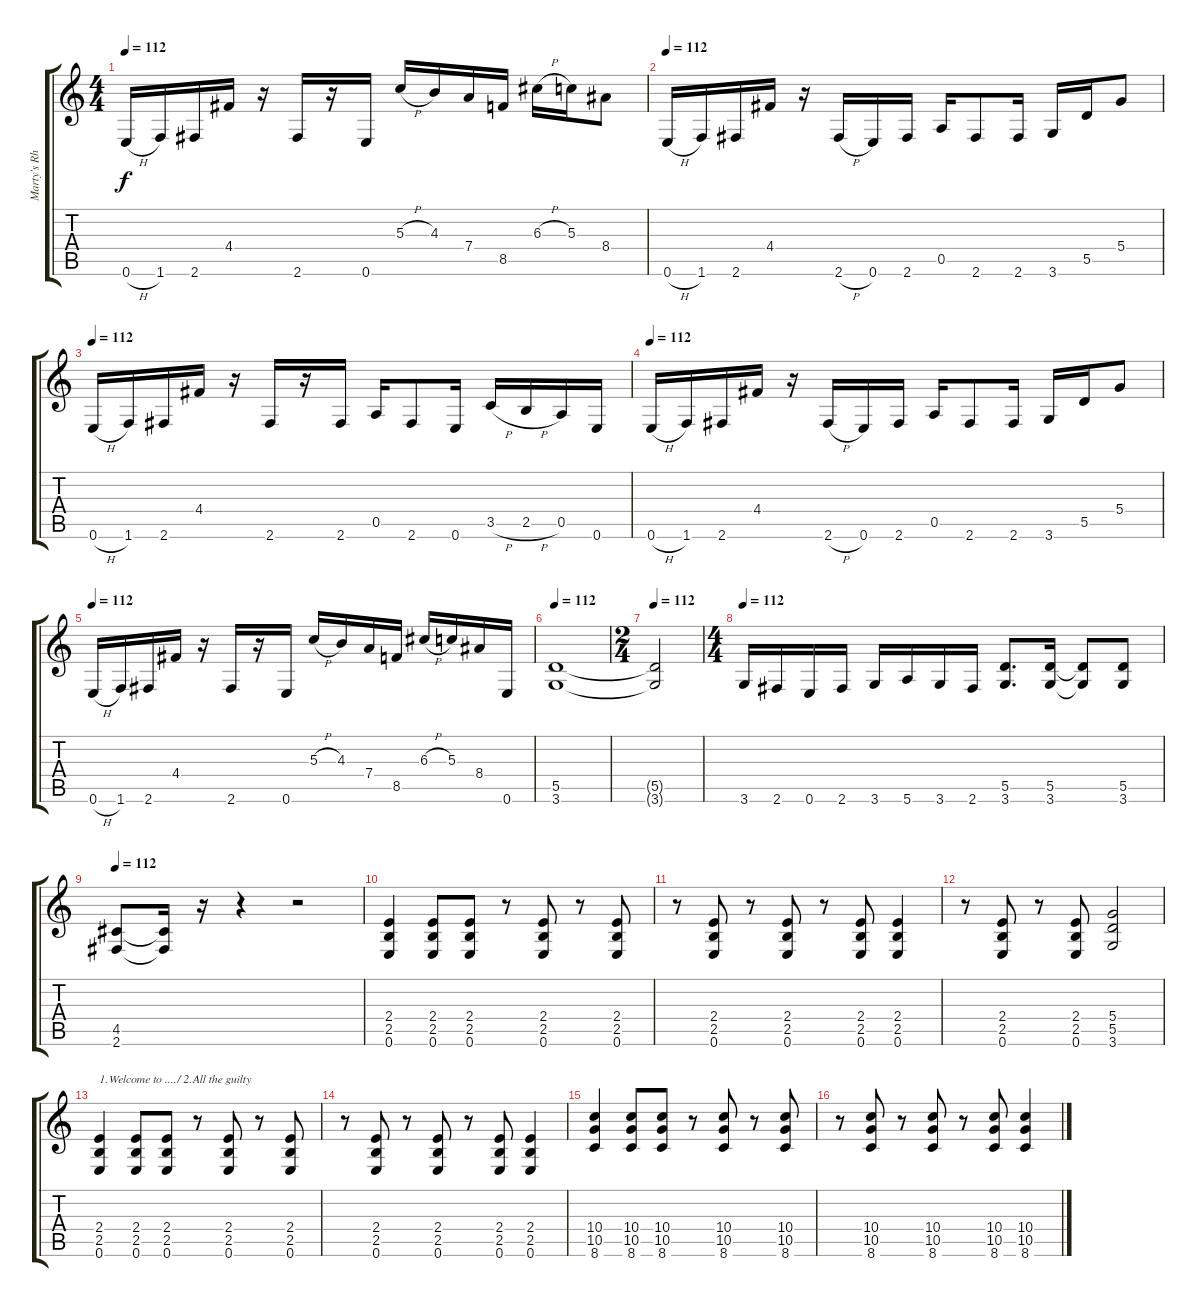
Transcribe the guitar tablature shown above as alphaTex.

\track ("Marty's Rhythm" "Marty's Rh") {instrument overdrivenguitar}
\staff {score tabs}
\tuning (E4 B3 G3 D3 A2 E2) {hide}
\ts (4 4)
\tempo 112
\clef g2
\ks c
0.6{h}.16{dy f} 1.6.16 2.6.16 4.4.16 r.16 2.6.16 r.16 0.6.16 5.3{h}.16 4.3.16 7.4.16 8.5.16 6.3{h}.16 5.3.16 8.4.8 |
\tempo 112
0.6{h}.16 1.6.16 2.6.16 4.4.16 r.16 2.6{h}.16 0.6.16 2.6.16 0.5.16 2.6.8 2.6.16 3.6.16 5.5.16 5.4.8 |
\tempo 112
0.6{h}.16 1.6.16 2.6.16 4.4.16 r.16 2.6.16 r.16 2.6.16 0.5.16 2.6.8 0.6.16 3.5{h}.16 2.5{h}.16 0.5.16 0.6.16 |
\tempo 112
0.6{h}.16 1.6.16 2.6.16 4.4.16 r.16 2.6{h}.16 0.6.16 2.6.16 0.5.16 2.6.8 2.6.16 3.6.16 5.5.16 5.4.8 |
\tempo 112
0.6{h}.16 1.6.16 2.6.16 4.4.16 r.16 2.6.16 r.16 0.6.16 5.3{h}.16 4.3.16 7.4.16 8.5.16 6.3{h}.16 5.3.16 8.4.16 0.6.16 |
\tempo 112
(5.5 3.6).1 |
\ts (2 4)
\tempo 112
(5.5{t} 3.6{t}).2 |
\ts (4 4)
\tempo 112
3.6.16 2.6.16 0.6.16 2.6.16 3.6.16 5.6.16 3.6.16 2.6.16 (5.5 3.6).8{d} (5.5 3.6).16 (5.5{t} 3.6{t}).8 (5.5 3.6).8 |
\tempo 112
(4.5 2.6).8 (4.5{t} 2.6{t}).16 r.16 r.4 r.2 |
(2.4 2.5 0.6).4 (2.4 2.5 0.6).8 (2.4 2.5 0.6).8 r.8 (2.4 2.5 0.6).8 r.8 (2.4 2.5 0.6).8 |
r.8 (2.4 2.5 0.6).8 r.8 (2.4 2.5 0.6).8 r.8 (2.4 2.5 0.6).8 (2.4 2.5 0.6).4 |
r.8 (2.4 2.5 0.6).8 r.8 (2.4 2.5 0.6).8 (5.4 5.5 3.6).2 |
(2.4 2.5 0.6).4{txt "1.Welcome to ..../ 2.All the guilty"} (2.4 2.5 0.6).8 (2.4 2.5 0.6).8 r.8 (2.4 2.5 0.6).8 r.8 (2.4 2.5 0.6).8 |
r.8 (2.4 2.5 0.6).8 r.8 (2.4 2.5 0.6).8 r.8 (2.4 2.5 0.6).8 (2.4 2.5 0.6).4 |
(10.4 10.5 8.6).4 (10.4 10.5 8.6).8 (10.4 10.5 8.6).8 r.8 (10.4 10.5 8.6).8 r.8 (10.4 10.5 8.6).8 |
r.8 (10.4 10.5 8.6).8 r.8 (10.4 10.5 8.6).8 r.8 (10.4 10.5 8.6).8 (10.4{ss} 10.5{ss} 8.6{ss}).4
